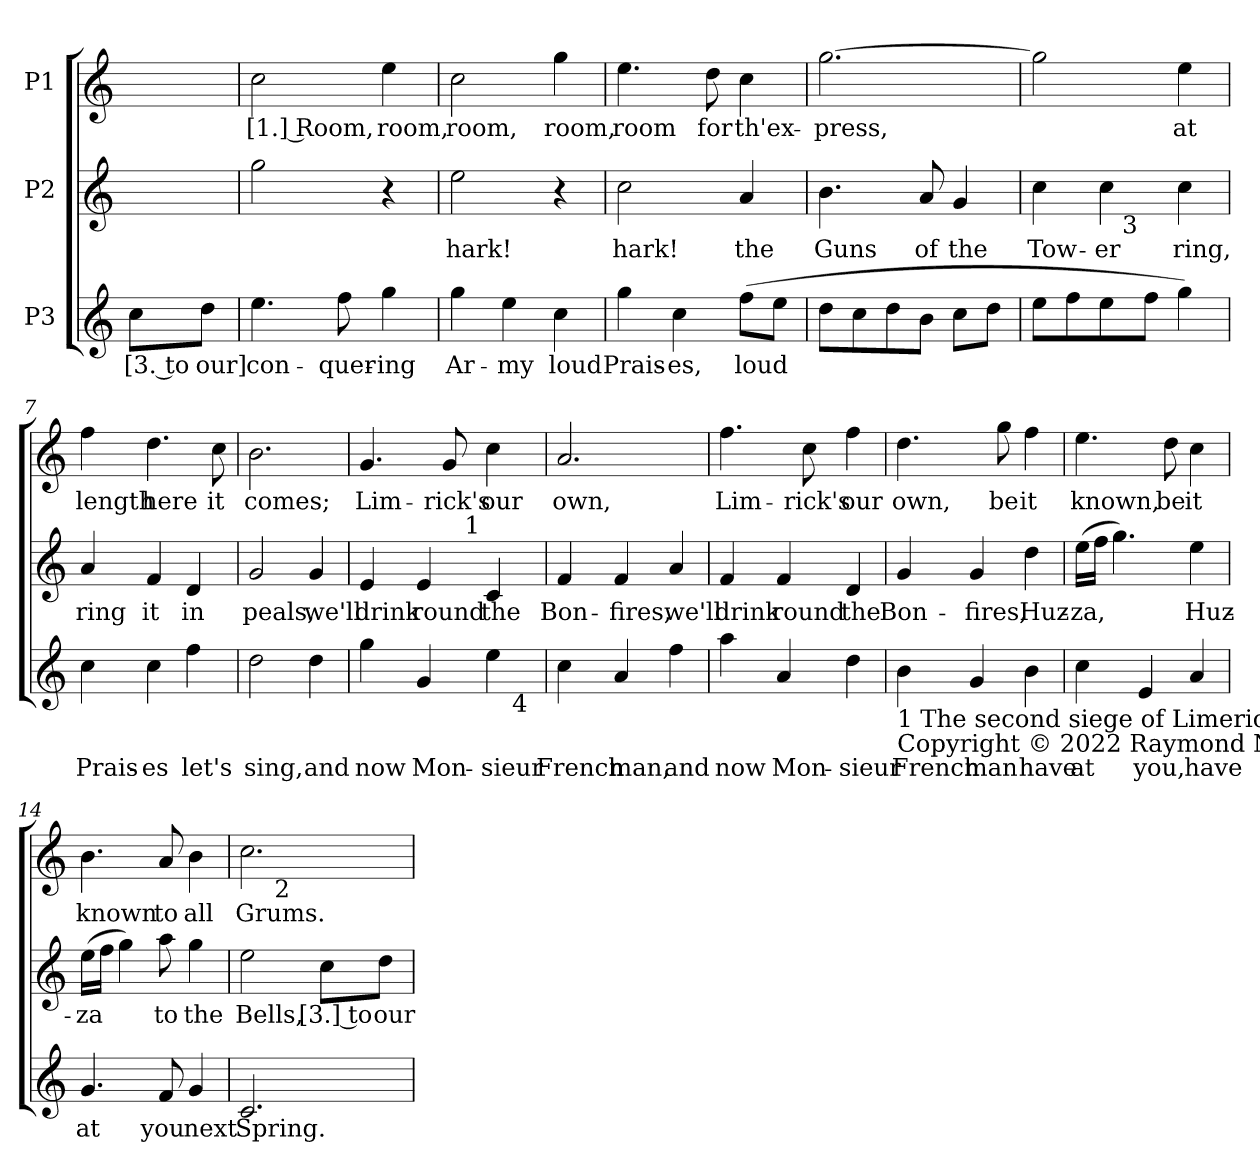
**kern	**text	**kern	**text	**kern	**text
*part3	*part3	*part2	*part2	*part1	*part1
*staff3	*staff3	*staff2	*staff2	*staff1	*staff1
*I"P3	*	*I"P2	*	*I"P1	*
*clefG2	*	*clefG2	*	*clefG2	*
*	*	*ITrd7c12	*	*	*
*k[]	*	*k[]	*	*k[]	*
*C:	*	*C:	*	*C:	*
=1	=1	=1	=1	=1	=1
!	!LO:LY:b	!	!LO:LY:b	!	!
8cc\L	[3. to	4ryy	[2.] Hark!	4ryy	.
!	!LO:LY:b	!	!	!	!
8dd\J	our]	.	.	.	.
=2	=2	=2	=2	=2	=2
!	!LO:LY:b	!	!	!	!LO:LY:b
4.ee\	con-	2g\	.	2cc\	[1.] Room,
!	!LO:LY:b	!	!	!	!
8ff\	-quer-	.	.	.	.
!	!LO:LY:b	!	!	!	!LO:LY:b
4gg\	-ing	4r	.	4ee\	room,
=3	=3	=3	=3	=3	=3
!	!LO:LY:b	!	!LO:LY:b	!	!LO:LY:b
4gg\	Ar-	2e\	hark!	2cc\	room,
!	!LO:LY:b	!	!	!	!
4ee\	-my	.	.	.	.
!	!LO:LY:b	!	!	!	!LO:LY:b
4cc\	loud	4r	.	4gg\	room,
=4	=4	=4	=4	=4	=4
!	!LO:LY:b	!	!LO:LY:b	!	!LO:LY:b
4gg\	Prais-	2c\	hark!	4.ee\	room
!	!LO:LY:b	!	!	!	!
4cc\	-es,	.	.	.	.
!	!	!	!	!	!LO:LY:b
.	.	.	.	8dd\	for
!	!LO:LY:b	!	!LO:LY:b	!	!LO:LY:b
(>8ff\L	loud	4A/	the	4cc\	th'ex-
8ee\J	.	.	.	.	.
=5	=5	=5	=5	=5	=5
!	!	!	!LO:LY:b	!	!LO:LY:b
8dd\L	.	4.B\	Guns	[>2.gg\	-press,
8cc\	.	.	.	.	.
8dd\	.	.	.	.	.
!	!	!	!LO:LY:b	!	!
8b\J	.	8A/	of	.	.
!	!	!	!LO:LY:b	!	!
8cc\L	.	4G/	the	.	.
8dd\J	.	.	.	.	.
=6	=6	=6	=6	=6	=6
!	!	!	!LO:LY:b	!	!
*	*	*^	*	*	*
8ee\L	.	4c\	4ryy	Tow-	2gg\]	.
8ff\	.	.	.	.	.	.
!	!	!	!	!LO:LY:b	!	!
8ee\	.	4c\	16ryy	-er	.	.
!	!	!	!LO:TX:b:t=3	!	!	!
.	.	.	4..ryy	.	.	.
8ff\J	.	.	.	.	.	.
!	!	!	!	!LO:LY:b	!	!LO:LY:b
4gg\)	.	4c\	.	ring,	4ee\	at
!!LO:LB:g=z
=7	=7	=7	=7	=7	=7	=7
!	!LO:LY:b	!	!	!LO:LY:b	!	!LO:LY:b
*	*	*v	*v	*	*	*
4cc\	Prais-	4A/	ring	4ff\	length
!	!LO:LY:b	!	!LO:LY:b	!	!LO:LY:b
4cc\	-es	4F/	it	4.dd\	here
!	!LO:LY:b	!	!LO:LY:b	!	!
4ff\	let's	4D/	in	.	.
!	!	!	!	!	!LO:LY:b
.	.	.	.	8cc\	it
=8	=8	=8	=8	=8	=8
!	!LO:LY:b	!	!LO:LY:b	!	!LO:LY:b
2dd\	sing,	2G/	peals,	2.b\	comes;
!	!LO:LY:b	!	!LO:LY:b	!	!
4dd\	and	4G/	we'll	.	.
=9	=9	=9	=9	=9	=9
!	!LO:LY:b	!	!LO:LY:b	!	!LO:LY:b
*^	*	*^	*	*	*
4gg\	2ryy	now	4E/	4..ryy	drink	4.g/	Lim-
!	!	!LO:LY:b	!	!	!LO:LY:b	!	!
4g/	.	Mon-	4E/	.	round	.	.
!	!	!	!	!	!	!	!LO:LY:b
.	.	.	.	.	.	8g/	-rick's
!	!	!	!	!LO:TX:a:t=1	!	!	!
.	.	.	.	4ryy	.	.	.
!	!	!LO:LY:b	!	!	!LO:LY:b	!	!LO:LY:b
4ee\	8ryy	-sieur	4C/	.	the	4cc\	our
!	!LO:TX:b:t=4	!	!	!	!	!	!
.	8ryy	.	.	.	.	.	.
.	.	.	.	16ryy	.	.	.
=10	=10	=10	=10	=10	=10	=10	=10
!	!	!LO:LY:b	!	!	!LO:LY:b	!	!LO:LY:b
*v	*v	*	*	*	*	*	*
*	*	*v	*v	*	*	*
4cc\	French	4F/	Bon-	2.a/	own,
!	!LO:LY:b	!	!LO:LY:b	!	!
4a/	man,	4F/	-fires,	.	.
!	!LO:LY:b	!	!LO:LY:b	!	!
4ff\	and	4A/	we'll	.	.
=11	=11	=11	=11	=11	=11
!	!LO:LY:b	!	!LO:LY:b	!	!LO:LY:b
4aa\	now	4F/	drink	4.ff\	Lim-
!	!LO:LY:b	!	!LO:LY:b	!	!
4a/	Mon-	4F/	round	.	.
!	!	!	!	!	!LO:LY:b
.	.	.	.	8cc\	-rick's
!	!LO:LY:b	!	!LO:LY:b	!	!LO:LY:b
4dd\	-sieur	4D/	the	4ff\	our
!!LO:LB:g=z
=12	=12	=12	=12	=12	=12
!LO:TX:b:t=1 The second siege of Limerick in Western Ireland ended in October 1691 with a victory for the attacking	!	!	!	!	!
!LO:TX:b:t=Copyright © 2022 Raymond Nagem. Distributed under the terms of the CPDL license (http&colon;//cpdl.org).	!	!	!	!	!
!	!LO:LY:b	!	!LO:LY:b	!	!LO:LY:b
4b\	French	4G/	Bon-	4.dd\	own,
!	!LO:LY:b	!	!LO:LY:b	!	!
4g/	man	4G/	-fires,	.	.
!	!	!	!	!	!LO:LY:b
.	.	.	.	8gg\	be
!	!LO:LY:b	!	!LO:LY:b	!	!LO:LY:b
4b\	have	4d\	Huz-	4ff\	it
=13	=13	=13	=13	=13	=13
!	!LO:LY:b	!	!LO:LY:b	!	!LO:LY:b
4cc\	at	(>16e\LL	-za,	4.ee\	known,
.	.	16f\JJ	.	.	.
.	.	4.g\)	.	.	.
!	!LO:LY:b	!	!	!	!
4e/	you,	.	.	.	.
!	!	!	!	!	!LO:LY:b
.	.	.	.	8dd\	be
!	!LO:LY:b	!	!LO:LY:b	!	!LO:LY:b
4a/	have	4e\	Huz-	4cc\	it
=14	=14	=14	=14	=14	=14
!	!LO:LY:b	!	!LO:LY:b	!	!LO:LY:b
4.g/	at	(>16e\LL	-za	4.b\	known
.	.	16f\JJ	.	.	.
.	.	4g\)	.	.	.
!	!LO:LY:b	!	!LO:LY:b	!	!LO:LY:b
8f/	you	8a\	to	8a/	to
!	!LO:LY:b	!	!LO:LY:b	!	!LO:LY:b
4g/	next	4g\	the	4b\	all
=15	=15	=15	=15	=15	=15
!	!LO:LY:b	!	!LO:LY:b	!	!LO:LY:b
*	*	*	*	*^	*
2.c/	Spring.	2e\	Bells,	2.cc\	8.ryy	Grums.
!	!	!	!	!	!LO:TX:b:t=2	!
.	.	.	.	.	2ryy	.
!	!	!	!LO:LY:b	!	!	!
.	.	8c\L	[3.] to	.	.	.
!	!	!	!LO:LY:b	!	!	!
.	.	8d\J	our	.	.	.
.	.	.	.	.	16ryy	.
*	*	*	*	*v	*v	*
=	=	=	=	=	=
*-	*-	*-	*-	*-	*-
